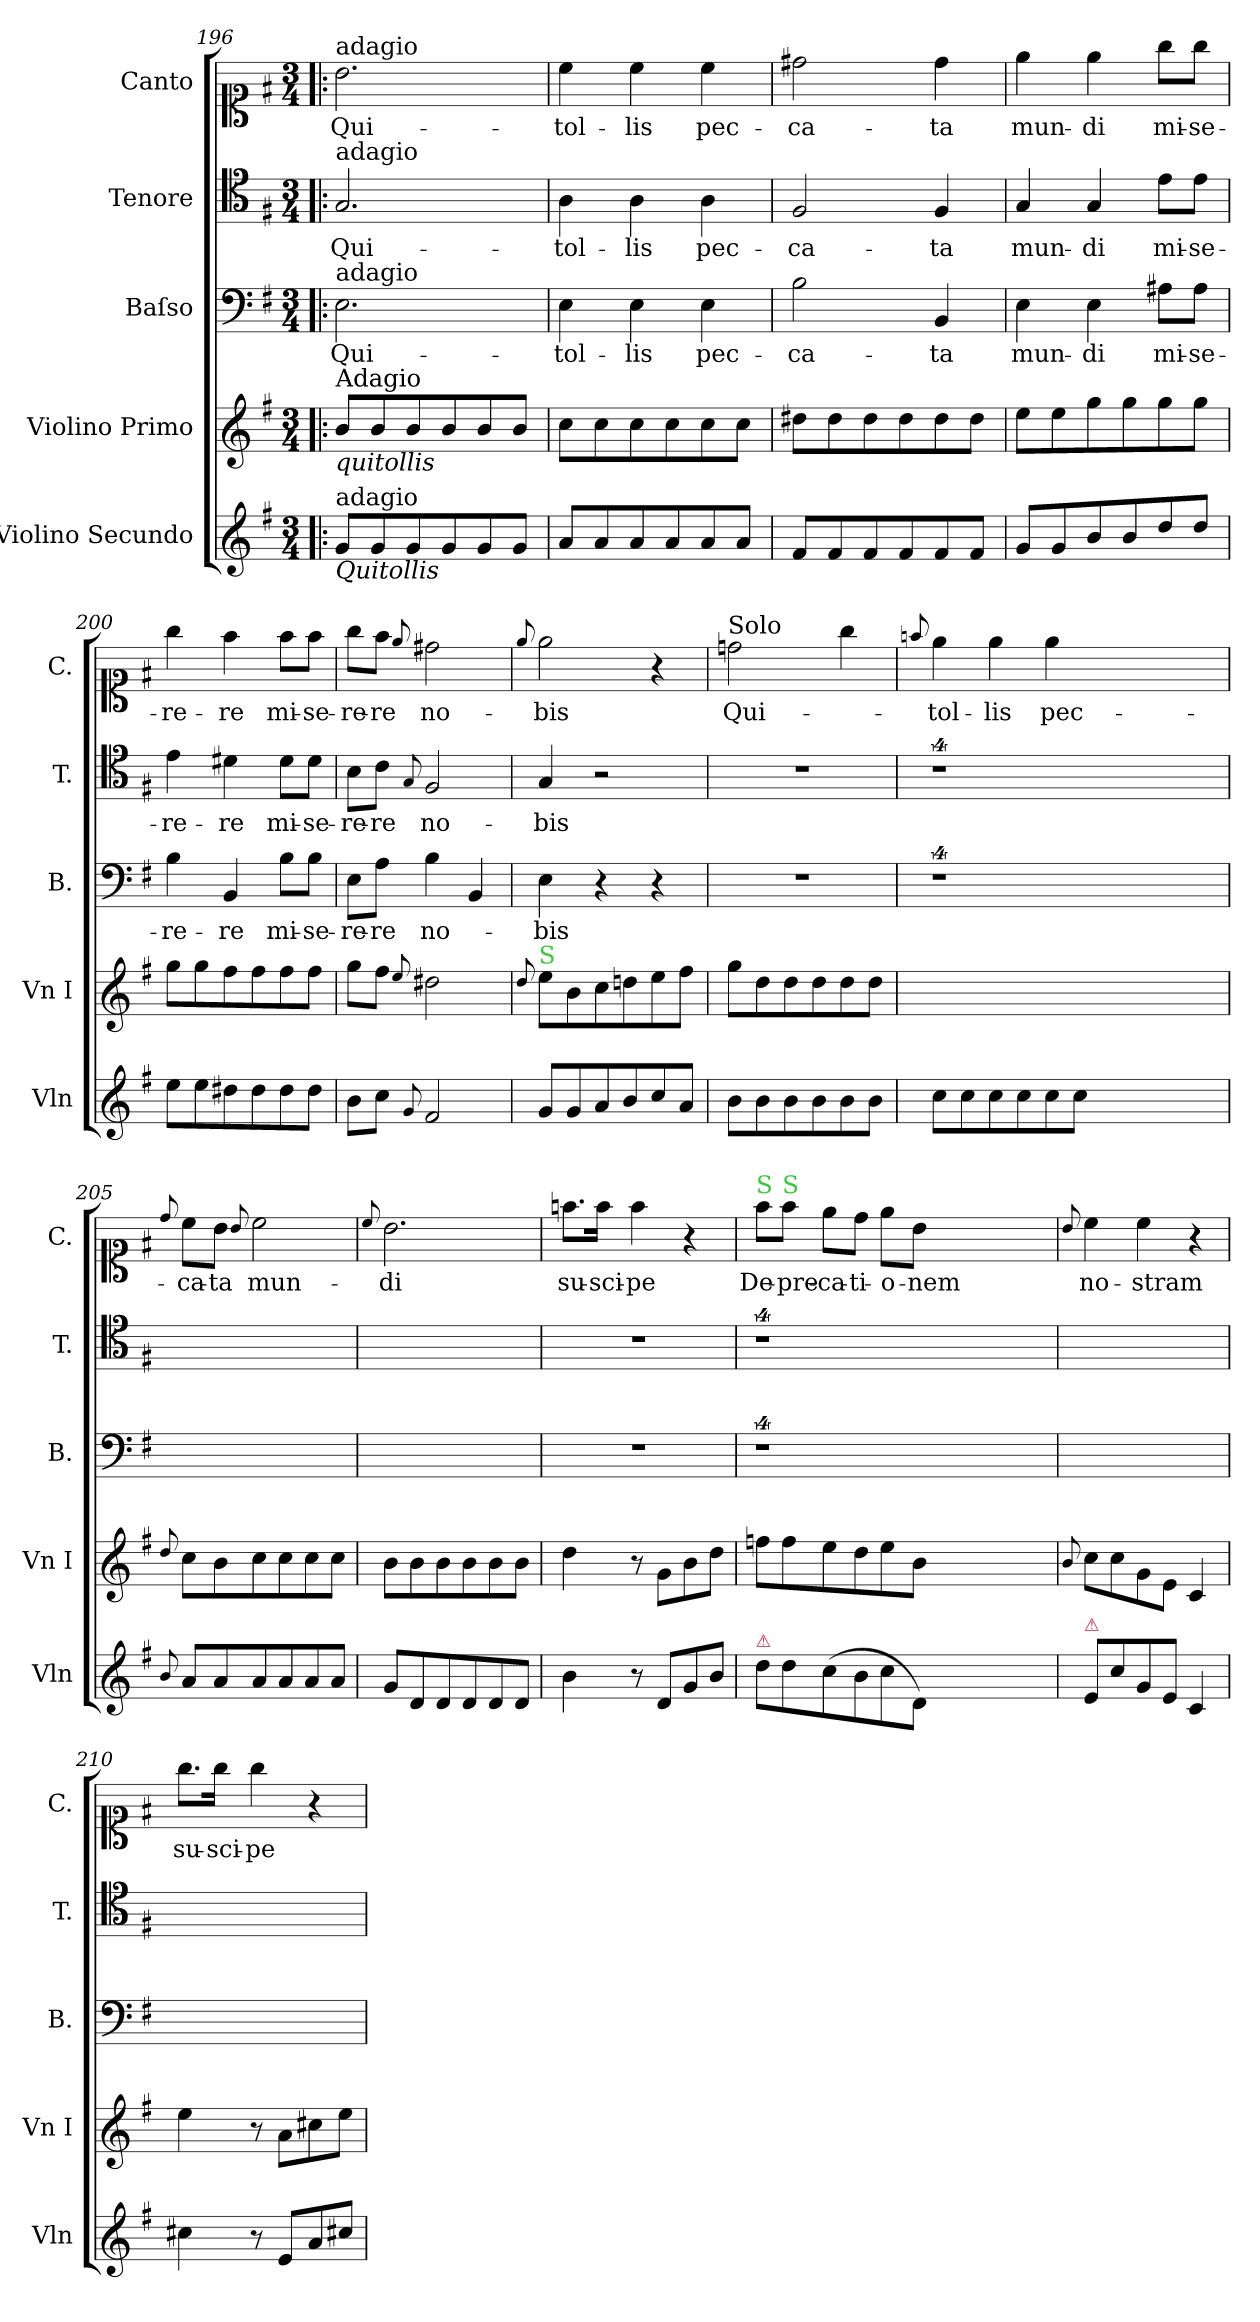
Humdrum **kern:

**kern	**dynam	**kern	**dynam	**kern	**text	**kern	**text	**kern	**text
*part5	*part5	*part4	*part4	*part3	*part3	*part2	*part2	*part1	*part1
*staff5	*staff5	*staff4	*staff4	*staff3	*staff3	*staff2	*staff2	*staff1	*staff1
*I"Violino Secundo	*	*I"Violino Primo	*	*I"Baſso	*	*I"Tenore	*	*I"Canto	*
*I'Vln	*	*I'Vn I	*	*I'B.	*	*I'T.	*	*I'C.	*
*clefG2	*	*clefG2	*	*clefF4	*	*clefC4	*	*clefC1	*
*k[f#]	*	*k[f#]	*	*k[f#]	*	*k[f#]	*	*k[f#]	*
*M3/4	*	*M3/4	*	*M3/4	*	*M3/4	*	*M3/4	*
=196!|:	=196!|:	=196!|:	=196!|:	=196!|:	=196!|:	=196!|:	=196!|:	=196!|:	=196!|:
!	!	!	!	!	!	!	!	!LO:TX:a:t=adagio	!
!	!	!	!	!	!	!LO:TX:a:t=adagio	!	!	!
!	!	!	!	!LO:TX:a:t=adagio	!	!	!	!	!
!	!	!LO:TX:b:i:t=quitollis	!	!	!	!	!	!	!
!	!	!LO:TX:a:t=Adagio	!	!	!	!	!	!	!
!LO:TX:b:i:t=Quitollis	!	!	!	!	!	!	!	!	!
!LO:TX:a:t=adagio	!	!	!	!	!	!	!	!	!
8g/L	.	8b/L	.	2.E\	Qui-	2.G/	Qui-	2.b\	Qui-
8g/	.	8b/	.	.	.	.	.	.	.
8g/	.	8b/	.	.	.	.	.	.	.
8g/	.	8b/	.	.	.	.	.	.	.
8g/	.	8b/	.	.	.	.	.	.	.
8g/J	.	8b/J	.	.	.	.	.	.	.
=197	=197	=197	=197	=197	=197	=197	=197	=197	=197
8a/L	.	8cc\L	.	4E\	-tol-	4A\	-tol-	4cc\	-tol-
8a/	.	8cc\	.	.	.	.	.	.	.
8a/	.	8cc\	.	4E\	-lis	4A\	-lis	4cc\	-lis
8a/	.	8cc\	.	.	.	.	.	.	.
8a/	.	8cc\	.	4E\	pec-	4A\	pec-	4cc\	pec-
8a/J	.	8cc\J	.	.	.	.	.	.	.
=198	=198	=198	=198	=198	=198	=198	=198	=198	=198
8f#/L	.	8dd#X\L	.	2B\	-ca-	2F#/	-ca-	2dd#X\	-ca-
8f#/	.	8dd#\	.	.	.	.	.	.	.
8f#/	.	8dd#\	.	.	.	.	.	.	.
8f#/	.	8dd#\	.	.	.	.	.	.	.
8f#/	.	8dd#\	.	4BB/	-ta	4F#/	-ta	4dd#\	-ta
8f#/J	.	8dd#\J	.	.	.	.	.	.	.
=199	=199	=199	=199	=199	=199	=199	=199	=199	=199
8g/L	.	8ee\L	.	4E\	mun-	4G/	mun-	4ee\	mun-
8g/	.	8ee\	.	.	.	.	.	.	.
8b/	.	8gg\	.	4E\	-di	4G/	-di	4ee\	-di
8b/	.	8gg\	.	.	.	.	.	.	.
8dd/	.	8gg\	.	8A#X\L	mi-	8e\L	mi-	8gg\L	mi-
8dd/J	.	8gg\J	.	8A#\J	-se-	8e\J	-se-	8gg\J	-se-
=200	=200	=200	=200	=200	=200	=200	=200	=200	=200
8ee\L	.	8gg\L	.	4B\	-re-	4e\	-re-	4gg\	-re-
8ee\	.	8gg\	.	.	.	.	.	.	.
8dd#X\	.	8ff#\	.	4BB/	-re	4d#X\	-re	4ff#\	-re
8dd#\	.	8ff#\	.	.	.	.	.	.	.
8dd#\	.	8ff#\	.	8B\L	mi-	8d#\L	mi-	8ff#\L	mi-
8dd#\J	.	8ff#\J	.	8B\J	-se-	8d#\J	-se-	8ff#\J	-se-
=201	=201	=201	=201	=201	=201	=201	=201	=201	=201
8b\L	.	8gg\L	.	8E\L	-re-	8B\L	-re-	8gg\L	-re-
8cc\J	.	8ff#\J	.	8A\J	-re	8c\J	-re	8ff#\J	-re
8qqg/	.	8qqee/	.	.	.	8qqG/	.	8qqee/	.
2f#/	.	2dd#X\	.	4B\	no-	2F#/	no-	2dd#X\	no-
.	.	.	.	4BB/	.	.	.	.	.
=202	=202	=202	=202	=202	=202	=202	=202	=202	=202
.	.	8qqdd/	.	.	.	.	.	8qqee/	.
!	!	!LO:TX:a:color=limegreen:t=S	!	!	!	!	!	!	!
8g/L	.	8ee\L	.	4E\	-bis	4G/	-bis	2ee\	-bis
8g/	.	8b\	.	.	.	.	.	.	.
8a/	.	8cc\	.	4r	.	2r	.	.	.
8b/	.	8ddn\	.	.	.	.	.	.	.
8cc/	.	8ee\	.	4r	.	.	.	4r	.
8a/J	.	8ff#\J	.	.	.	.	.	.	.
=203	=203	=203	=203	=203	=203	=203	=203	=203	=203
!	!	!	!	!	!	!	!	!LO:TX:a:t=Solo	!
8b\L	pia	8gg\L	.	2.r	.	2.r	.	2ddn\	Qui-
8b\	.	8dd\	pia	.	.	.	.	.	.
8b\	.	8dd\	.	.	.	.	.	.	.
8b\	.	8dd\	.	.	.	.	.	.	.
8b\	.	8dd\	.	.	.	.	.	4gg\	.
8b\J	.	8dd\J	.	.	.	.	.	.	.
=204	=204	=204	=204	=204	=204	=204	=204	=204	=204
.	.	.	.	.	.	.	.	8qqffn/	.
8cc\L	.	2.ryy	.	4%9r	.	4%9r	.	4ee\	-tol-
8cc\	.	.	.	.	.	.	.	.	.
8cc\	.	.	.	.	.	.	.	4ee\	-lis
8cc\	.	.	.	.	.	.	.	.	.
8cc\	.	.	.	.	.	.	.	4ee\	pec-
8cc\J	.	.	.	.	.	.	.	.	.
1.ryy	.	1.ryy	.	.	.	.	.	1.ryy	.
=205	=205	=205	=205	=205	=205	=205	=205	=205	=205
8qqb/	.	8qqdd/	.	.	.	.	.	8qqdd/	.
8a/L	.	8cc\L	.	2.ryy	.	2.ryy	.	8cc\L	-ca-
8a/	.	8b\	.	.	.	.	.	8b\J	-ta
.	.	.	.	.	.	.	.	8qqb/	.
8a/	.	8cc\	.	.	.	.	.	2cc\	mun-
8a/	.	8cc\	.	.	.	.	.	.	.
8a/	.	8cc\	.	.	.	.	.	.	.
8a/J	.	8cc\J	.	.	.	.	.	.	.
=206	=206	=206	=206	=206	=206	=206	=206	=206	=206
.	.	.	.	.	.	.	.	8qqcc/	.
8g/L	.	8b\L	.	2.ryy	.	2.ryy	.	2.b\	-di
8d/	.	8b\	.	.	.	.	.	.	.
8d/	.	8b\	.	.	.	.	.	.	.
8d/	.	8b\	.	.	.	.	.	.	.
8d/	.	8b\	.	.	.	.	.	.	.
8d/J	.	8b\J	.	.	.	.	.	.	.
=207	=207	=207	=207	=207	=207	=207	=207	=207	=207
4b\	.	4dd\	.	2.r	.	2.r	.	8.ffn\L	su-
.	.	.	.	.	.	.	.	16ff\Jk	-sci-
8r	.	8r	.	.	.	.	.	4ff\	-pe
8d/L	.	8g\L	.	.	.	.	.	.	.
8g/	.	8b\	.	.	.	.	.	4r	.
8b/J	.	8dd\J	.	.	.	.	.	.	.
=208	=208	=208	=208	=208	=208	=208	=208	=208	=208
!	!	!	!	!	!	!	!	!LO:TX:a:color=limegreen:t=S	!
!LO:TX:a:color=crimson:t=⚠	!	!	!	!	!	!	!	!	!
8dd\L	.	8ffn\L	.	4%9r	.	4%9r	.	8ff#\L	De-
!	!	!	!	!	!	!	!	!LO:TX:a:color=limegreen:t=S	!
8dd\	.	8ff\	.	.	.	.	.	8ff#\J	-pre-
(8cc\	.	8ee\	.	.	.	.	.	8ee\L	-ca-
8b\	.	8dd\	.	.	.	.	.	8dd\J	-ti-
8cc\	.	8ee\	.	.	.	.	.	8ee\L	-o-
8d/J)	.	8b\J	.	.	.	.	.	8b\J	-nem
1.ryy	.	1.ryy	.	.	.	.	.	1.ryy	.
=209	=209	=209	=209	=209	=209	=209	=209	=209	=209
.	.	8qqb/	.	.	.	.	.	8qqb/	.
!LO:TX:a:color=crimson:t=⚠	!	!	!	!	!	!	!	!	!
8e/L	.	8cc\L	.	2.ryy	.	2.ryy	.	4cc\	no-
8cc\	.	8cc\	.	.	.	.	.	.	.
8g/	.	8g\	.	.	.	.	.	4cc\	-stram
8e/J	.	8e\J	.	.	.	.	.	.	.
4c/	.	4c/	.	.	.	.	.	4r	.
=210	=210	=210	=210	=210	=210	=210	=210	=210	=210
4cc#X\	.	4ee\	pia	2.ryy	.	2.ryy	.	8.gg\L	su-
.	.	.	.	.	.	.	.	16gg\Jk	-sci-
8r	.	8r	.	.	.	.	.	4gg\	-pe
8e/L	.	8a\L	.	.	.	.	.	.	.
8a/	.	8cc#X\	.	.	.	.	.	4r	.
8cc#X/J	.	8ee\J	.	.	.	.	.	.	.
=	=	=	=	=	=	=	=	=	=
*-	*-	*-	*-	*-	*-	*-	*-	*-	*-
